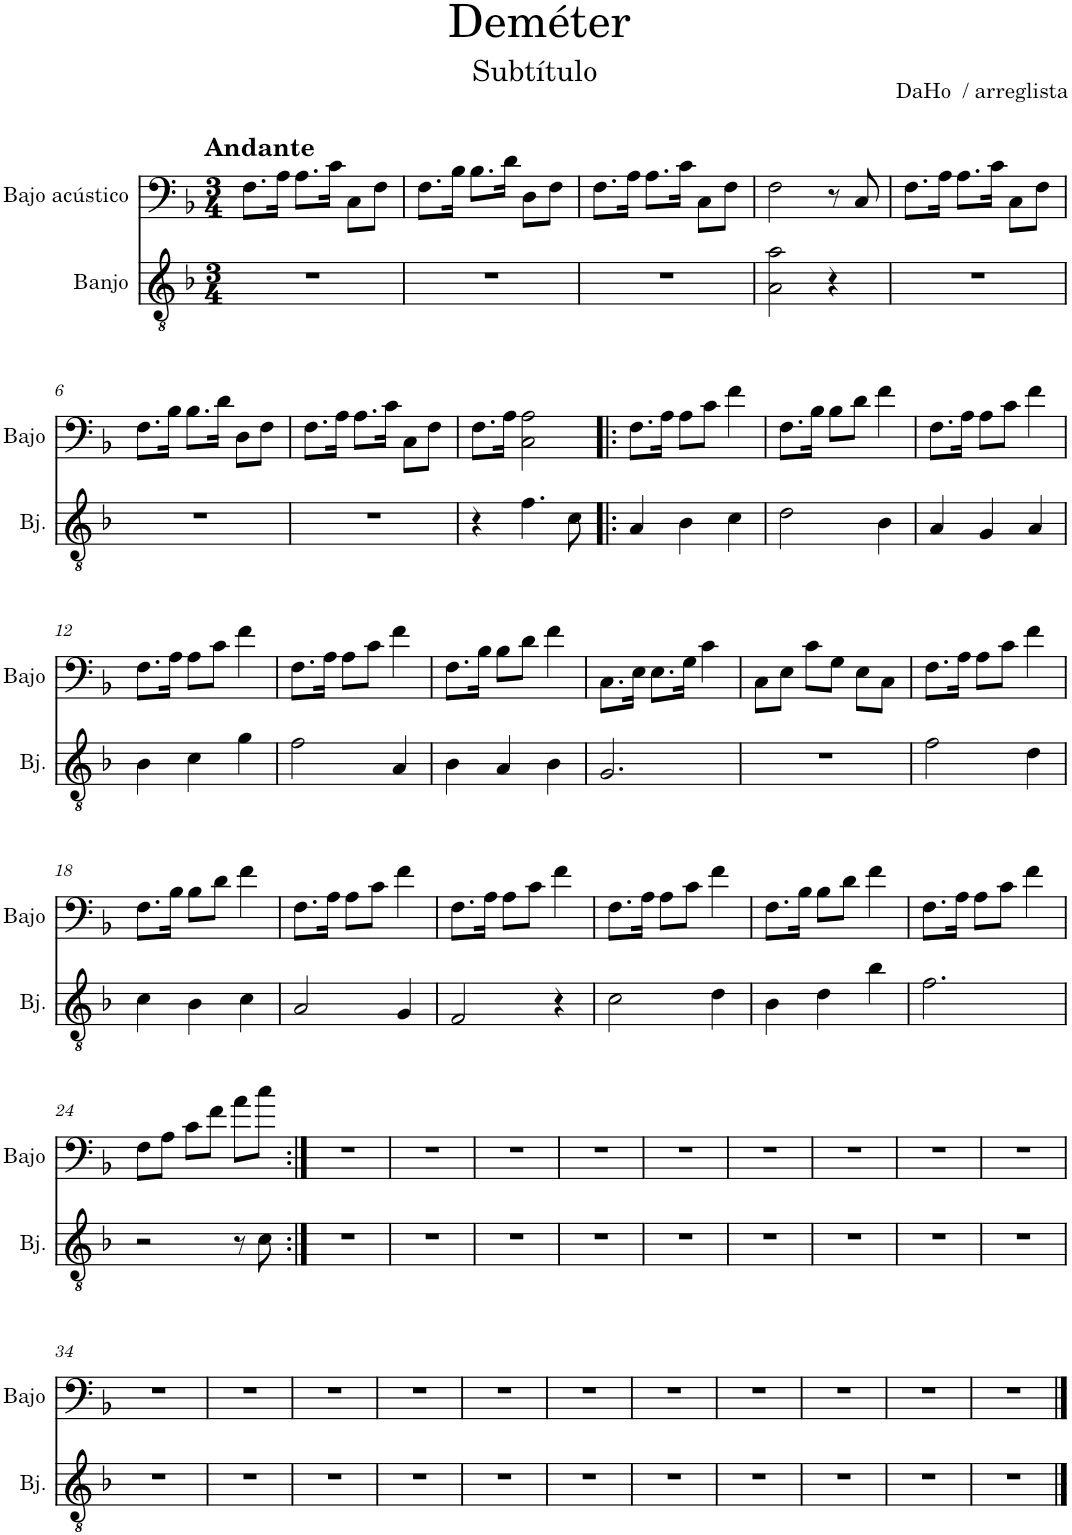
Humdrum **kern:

**kern	**kern
*part2	*part1
*staff2	*staff1
*I"Banjo	*I"Bajo acústico
*I'Bj.	*I'Bajo
*clefGv2	*clefF4
*Trd7c12	*Trd7c12
*k[b-]	*k[b-]
*M3/4	*M3/4
=1	=1
!	!LO:TX:a:B:t=Andante
2.r	8.F\L
.	16A\Jk
.	8.A\L
.	16c\Jk
.	8C\L
.	8F\J
=2	=2
2.r	8.F\L
.	16B-\Jk
.	8.B-\L
.	16d\Jk
.	8D\L
.	8F\J
=3	=3
2.r	8.F\L
.	16A\Jk
.	8.A\L
.	16c\Jk
.	8C\L
.	8F\J
=4	=4
2A\ 2a\	2F\
4r	8r
.	8C/
=5	=5
2.r	8.F\L
.	16A\Jk
.	8.A\L
.	16c\Jk
.	8C\L
.	8F\J
!!LO:LB:g=z
=6	=6
2.r	8.F\L
.	16B-\Jk
.	8.B-\L
.	16d\Jk
.	8D\L
.	8F\J
=7	=7
2.r	8.F\L
.	16A\Jk
.	8.A\L
.	16c\Jk
.	8C\L
.	8F\J
=8	=8
4r	8.F\L
.	16A\Jk
4.f\	2C\ 2A\
8c\	.
=9!|:	=9!|:
4A/	8.F\L
.	16A\Jk
4B-\	8A\L
.	8c\J
4c\	4f\
=10	=10
2d\	8.F\L
.	16B-\Jk
.	8B-\L
.	8d\J
4B-\	4f\
=11	=11
4A/	8.F\L
.	16A\Jk
4G/	8A\L
.	8c\J
4A/	4f\
!!LO:LB:g=z
=12	=12
4B-\	8.F\L
.	16A\Jk
4c\	8A\L
.	8c\J
4g\	4f\
=13	=13
2f\	8.F\L
.	16A\Jk
.	8A\L
.	8c\J
4A/	4f\
=14	=14
4B-\	8.F\L
.	16B-\Jk
4A/	8B-\L
.	8d\J
4B-\	4f\
=15	=15
2.G/	8.C\L
.	16E\Jk
.	8.E\L
.	16G\Jk
.	4c\
=16	=16
2.r	8C\L
.	8E\J
.	8c\L
.	8G\J
.	8E\L
.	8C\J
=17	=17
2f\	8.F\L
.	16A\Jk
.	8A\L
.	8c\J
4d\	4f\
!!LO:LB:g=z
=18	=18
4c\	8.F\L
.	16B-\Jk
4B-\	8B-\L
.	8d\J
4c\	4f\
=19	=19
2A/	8.F\L
.	16A\Jk
.	8A\L
.	8c\J
4G/	4f\
=20	=20
2F/	8.F\L
.	16A\Jk
.	8A\L
.	8c\J
4r	4f\
=21	=21
2c\	8.F\L
.	16A\Jk
.	8A\L
.	8c\J
4d\	4f\
=22	=22
4B-\	8.F\L
.	16B-\Jk
4d\	8B-\L
.	8d\J
4b-\	4f\
=23	=23
2.f\	8.F\L
.	16A\Jk
.	8A\L
.	8c\J
.	4f\
!!LO:LB:g=z
=24	=24
2r	8F\L
.	8A\J
.	8c\L
.	8f\J
8r	8a\L
8c\	8cc\J
=25:|!	=25:|!
2.r	2.r
=26	=26
2.r	2.r
=27	=27
2.r	2.r
=28	=28
2.r	2.r
=29	=29
2.r	2.r
=30	=30
2.r	2.r
=31	=31
2.r	2.r
=32	=32
2.r	2.r
=33	=33
2.r	2.r
!!LO:LB:g=z
=34	=34
2.r	2.r
=35	=35
2.r	2.r
=36	=36
2.r	2.r
=37	=37
2.r	2.r
=38	=38
2.r	2.r
=39	=39
2.r	2.r
=40	=40
2.r	2.r
=41	=41
2.r	2.r
=42	=42
2.r	2.r
=43	=43
2.r	2.r
=44	=44
2.r	2.r
==	==
*-	*-
